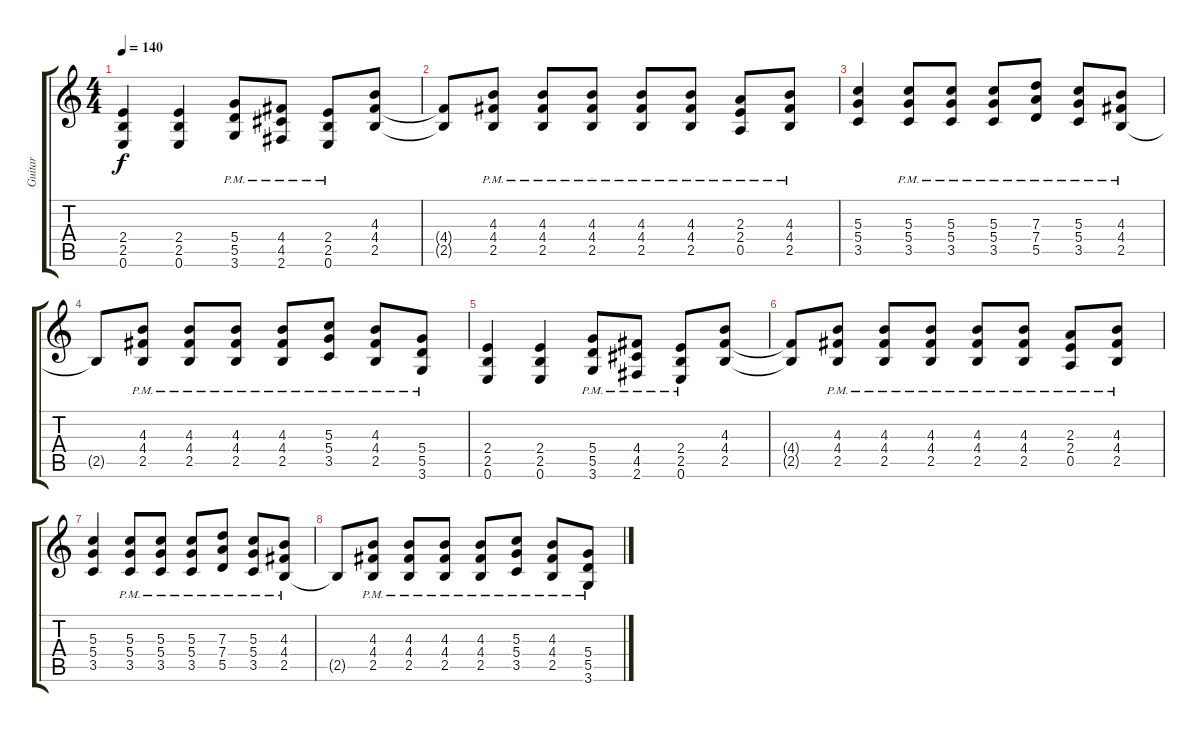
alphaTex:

\track ("Guitar" "Guitar") {instrument overdrivenguitar}
\staff {score tabs}
\tuning (E4 B3 G3 D3 A2 E2) {hide}
\ts (4 4)
\tempo 140
\clef g2
\ks c
(2.4 2.5 0.6).4{dy f} (2.4 2.5 0.6).4 (5.4{pm} 5.5{pm} 3.6{pm}).8 (4.4{pm} 4.5{pm} 2.6{pm}).8 (2.4{pm} 2.5{pm} 0.6{pm}).8 (4.3 4.4 2.5).8 |
(4.4{t} 2.5{t}).8 (4.3{pm} 4.4{pm} 2.5{pm}).8 (4.3{pm} 4.4{pm} 2.5{pm}).8 (4.3{pm} 4.4{pm} 2.5{pm}).8 (4.3{pm} 4.4{pm} 2.5{pm}).8 (4.3{pm} 4.4{pm} 2.5{pm}).8 (2.3{pm} 2.4{pm} 0.5{pm}).8 (4.3{pm} 4.4{pm} 2.5{pm}).8 |
(5.3 5.4 3.5).4 (5.3{pm} 5.4{pm} 3.5{pm}).8 (5.3{pm} 5.4{pm} 3.5{pm}).8 (5.3{pm} 5.4{pm} 3.5{pm}).8 (7.3{pm} 7.4{pm} 5.5{pm}).8 (5.3{pm} 5.4{pm} 3.5{pm}).8 (4.3{pm} 4.4{pm} 2.5{pm}).8 |
2.5{t}.8 (4.3{pm} 4.4{pm} 2.5{pm}).8 (4.3{pm} 4.4{pm} 2.5{pm}).8 (4.3{pm} 4.4{pm} 2.5{pm}).8 (4.3{pm} 4.4{pm} 2.5{pm}).8 (5.3{pm} 5.4{pm} 3.5{pm}).8 (4.3{pm} 4.4{pm} 2.5{pm}).8 (5.4{pm} 5.5{pm} 3.6{pm}).8 |
(2.4 2.5 0.6).4 (2.4 2.5 0.6).4 (5.4{pm} 5.5{pm} 3.6{pm}).8 (4.4{pm} 4.5{pm} 2.6{pm}).8 (2.4{pm} 2.5{pm} 0.6{pm}).8 (4.3 4.4 2.5).8 |
(4.4{t} 2.5{t}).8 (4.3{pm} 4.4{pm} 2.5{pm}).8 (4.3{pm} 4.4{pm} 2.5{pm}).8 (4.3{pm} 4.4{pm} 2.5{pm}).8 (4.3{pm} 4.4{pm} 2.5{pm}).8 (4.3{pm} 4.4{pm} 2.5{pm}).8 (2.3{pm} 2.4{pm} 0.5{pm}).8 (4.3{pm} 4.4{pm} 2.5{pm}).8 |
(5.3 5.4 3.5).4 (5.3{pm} 5.4{pm} 3.5{pm}).8 (5.3{pm} 5.4{pm} 3.5{pm}).8 (5.3{pm} 5.4{pm} 3.5{pm}).8 (7.3{pm} 7.4{pm} 5.5{pm}).8 (5.3{pm} 5.4{pm} 3.5{pm}).8 (4.3{pm} 4.4{pm} 2.5{pm}).8 |
2.5{t}.8 (4.3{pm} 4.4{pm} 2.5{pm}).8 (4.3{pm} 4.4{pm} 2.5{pm}).8 (4.3{pm} 4.4{pm} 2.5{pm}).8 (4.3{pm} 4.4{pm} 2.5{pm}).8 (5.3{pm} 5.4{pm} 3.5{pm}).8 (4.3{pm} 4.4{pm} 2.5{pm}).8 (5.4{pm} 5.5{pm} 3.6{pm}).8
